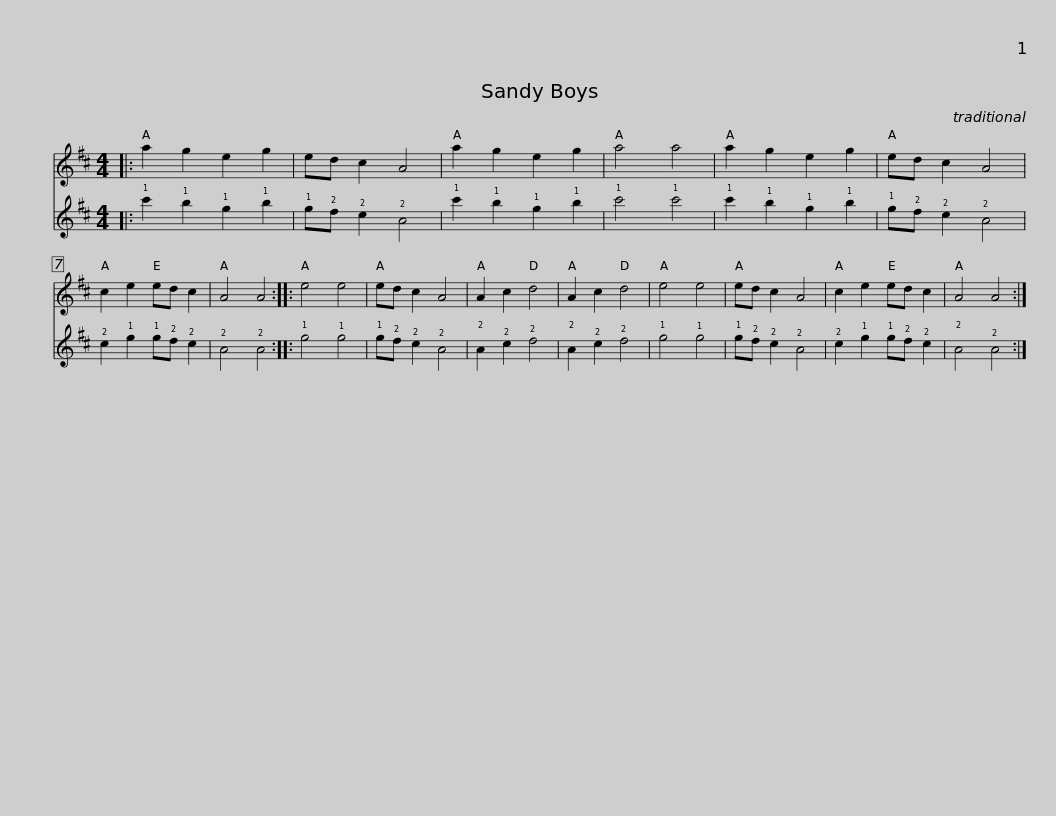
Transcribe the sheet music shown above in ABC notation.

X:1
%%score 1 2
L:1/8
M:4/4
I:linebreak $
K:D
V:1 treble
V:2 tab stafflines=4 strings=G3,D4,A4,E5
V:1
|: a2 g2 e2 g2 | ed c2 A4 | a2 g2 e2 g2 | a4 a4 | a2 g2 e2 g2 | %5
 ed c2 A4 | c2 e2 ed c2 | A4 A4 ::$ e4 e4 | ed c2 A4 | %10
 A2 c2 d4 | A2 c2 d4 | e4 e4 | ed c2 A4 | c2 e2 ed c2 | %15
 A4 A4 :| %16
V:2
|: !1!a2 !1!g2 !1!e2 !1!g2 | !1!e!2!d !2!c2 !2!A4 | !1!a2 !1!g2 !1!e2 !1!g2 | !1!a4 !1!a4 | !1!a2 !1!g2 !1!e2 !1!g2 | %5
 !1!e!2!d !2!c2 !2!A4 | !2!c2 !1!e2 !1!e!2!d !2!c2 | !2!A4 !2!A4 ::$ !1!e4 !1!e4 | !1!e!2!d !2!c2 !2!A4 | %10
 !2!A2 !2!c2 !2!d4 | !2!A2 !2!c2 !2!d4 | !1!e4 !1!e4 | !1!e!2!d !2!c2 !2!A4 | !2!c2 !1!e2 !1!e!2!d !2!c2 | %15
 !2!A4 !2!A4 :| %16
